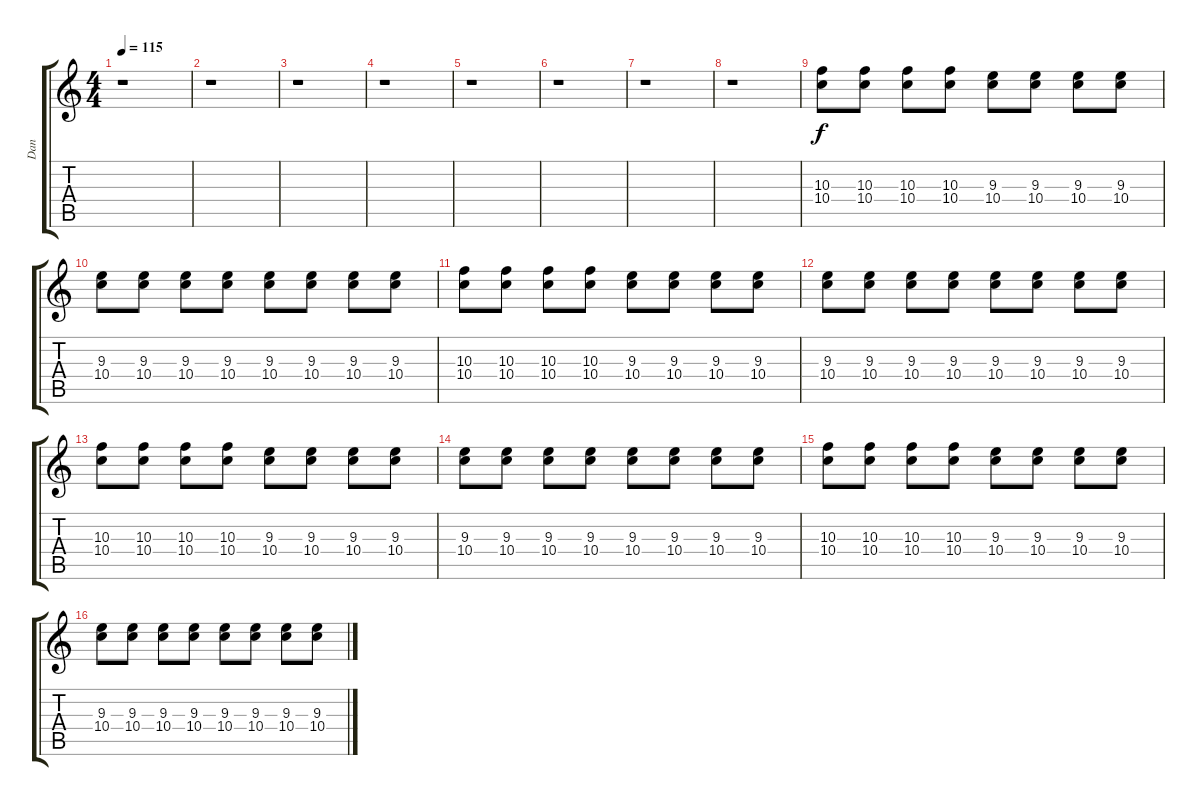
\track ("Dan" "Dan") {instrument overdrivenguitar}
\staff {score tabs}
\tuning (E4 B3 G3 D3 A2 E2) {hide}
\ts (4 4)
\tempo 115
\clef g2
\ks c
r.1{dy f} |
r.1 |
r.1 |
r.1 |
r.1 |
r.1 |
r.1 |
r.1 |
(10.3 10.4).8 (10.3 10.4).8 (10.3 10.4).8 (10.3 10.4).8 (9.3 10.4).8 (9.3 10.4).8 (9.3 10.4).8 (9.3 10.4).8 |
(9.3 10.4).8 (9.3 10.4).8 (9.3 10.4).8 (9.3 10.4).8 (9.3 10.4).8 (9.3 10.4).8 (9.3 10.4).8 (9.3 10.4).8 |
(10.3 10.4).8 (10.3 10.4).8 (10.3 10.4).8 (10.3 10.4).8 (9.3 10.4).8 (9.3 10.4).8 (9.3 10.4).8 (9.3 10.4).8 |
(9.3 10.4).8 (9.3 10.4).8 (9.3 10.4).8 (9.3 10.4).8 (9.3 10.4).8 (9.3 10.4).8 (9.3 10.4).8 (9.3 10.4).8 |
(10.3 10.4).8 (10.3 10.4).8 (10.3 10.4).8 (10.3 10.4).8 (9.3 10.4).8 (9.3 10.4).8 (9.3 10.4).8 (9.3 10.4).8 |
(9.3 10.4).8 (9.3 10.4).8 (9.3 10.4).8 (9.3 10.4).8 (9.3 10.4).8 (9.3 10.4).8 (9.3 10.4).8 (9.3 10.4).8 |
(10.3 10.4).8 (10.3 10.4).8 (10.3 10.4).8 (10.3 10.4).8 (9.3 10.4).8 (9.3 10.4).8 (9.3 10.4).8 (9.3 10.4).8 |
(9.3 10.4).8 (9.3 10.4).8 (9.3 10.4).8 (9.3 10.4).8 (9.3 10.4).8 (9.3 10.4).8 (9.3 10.4).8 (9.3 10.4).8
